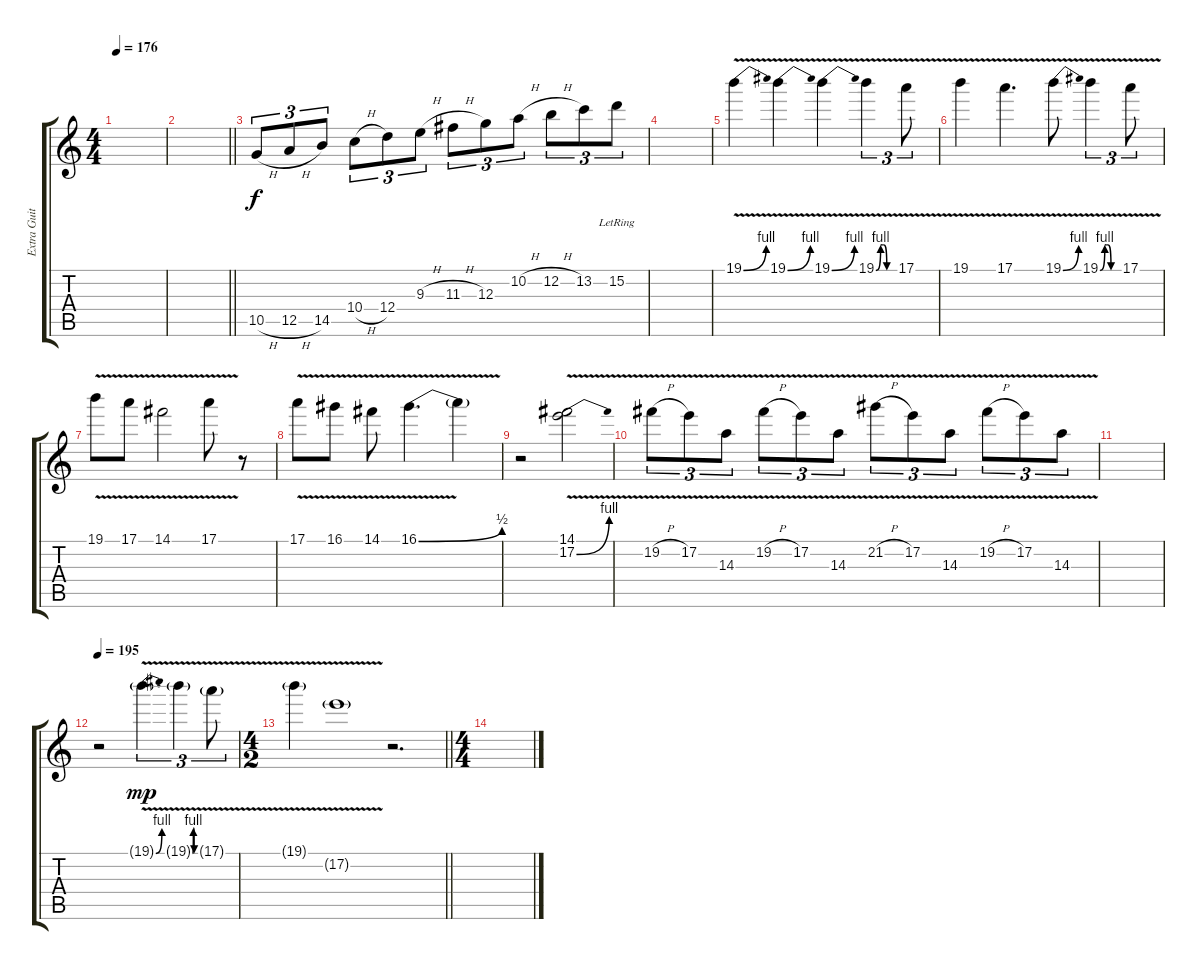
\track ("Extra Guitar [Studio]" "Extra Guit") {instrument overdrivenguitar}
\staff {score tabs}
\tuning (E4 B3 G3 D3 A2 E2) {hide}
\ts (4 4)
\tempo 176
\clef g2
\ks c
|
\barLineRight lightlight
|
10.5{h}.8{tu (3 2) volume 15} 12.5{h}.8{tu (3 2)} 14.5.8{tu (3 2)} 10.4{h}.8{tu (3 2)} 12.4.8{tu (3 2)} 9.3{h}.8{tu (3 2)} 11.3{h}.8{tu (3 2)} 12.3.8{tu (3 2)} 10.2{h}.8{tu (3 2)} 12.2{h}.8{tu (3 2)} 13.2.8{tu (3 2)} 15.2{lr}.8{tu (3 2)} |
|
19.1{be (bend 0 0 60 4) v}.4 19.1{be (bend 0 0 60 4) v}.4 19.1{be (bend 0 0 60 4) v}.4 19.1{be (custom 0 0 15 4 20 4 25 4 35 0 60 0) v}.4{tu (3 2)} 17.1{v}.8{tu (3 2)} |
19.1{v}.4 17.1{v}.4{d} 19.1{be (bend 0 0 60 4) v}.8 19.1{be (custom 0 0 15 4 20 4 25 4 35 0 60 0) v}.4{tu (3 2)} 17.1{v}.8{tu (3 2)} |
19.1{v}.8 17.1{v}.8 14.1{v}.2 17.1{v}.8 r.8 |
17.1{v}.8 16.1{v}.8 14.1{v}.8 16.1{be (bend 0 0 60 2) v}.4{d} 16.1{t}.4 |
r.2 (14.1 17.2{be (bend 0 0 60 4) v}).2 |
19.2{v h}.8{tu (3 2)} 17.2{v}.8{tu (3 2)} 14.3{v}.8{tu (3 2)} 19.2{v h}.8{tu (3 2)} 17.2{v}.8{tu (3 2)} 14.3{v}.8{tu (3 2)} 21.2{v h}.8{tu (3 2)} 17.2{v}.8{tu (3 2)} 14.3{v}.8{tu (3 2)} 19.2{v h}.8{tu (3 2)} 17.2{v}.8{tu (3 2)} 14.3{v}.8{tu (3 2)} |
|
\tempo 195
r.2 19.1{be (bend 0 0 60 4) v g}.4{d tu (3 2) dy mp} 19.1{be (custom 0 0 15 4 20 4 25 4 35 0 60 0) v g}.4{tu (3 2)} 17.1{v g}.8{tu (3 2)} |
\ts (4 2)
\barLineRight lightlight
19.1{v g}.4 17.2{v g}.1 r.2{d} |
\ts (4 4)
